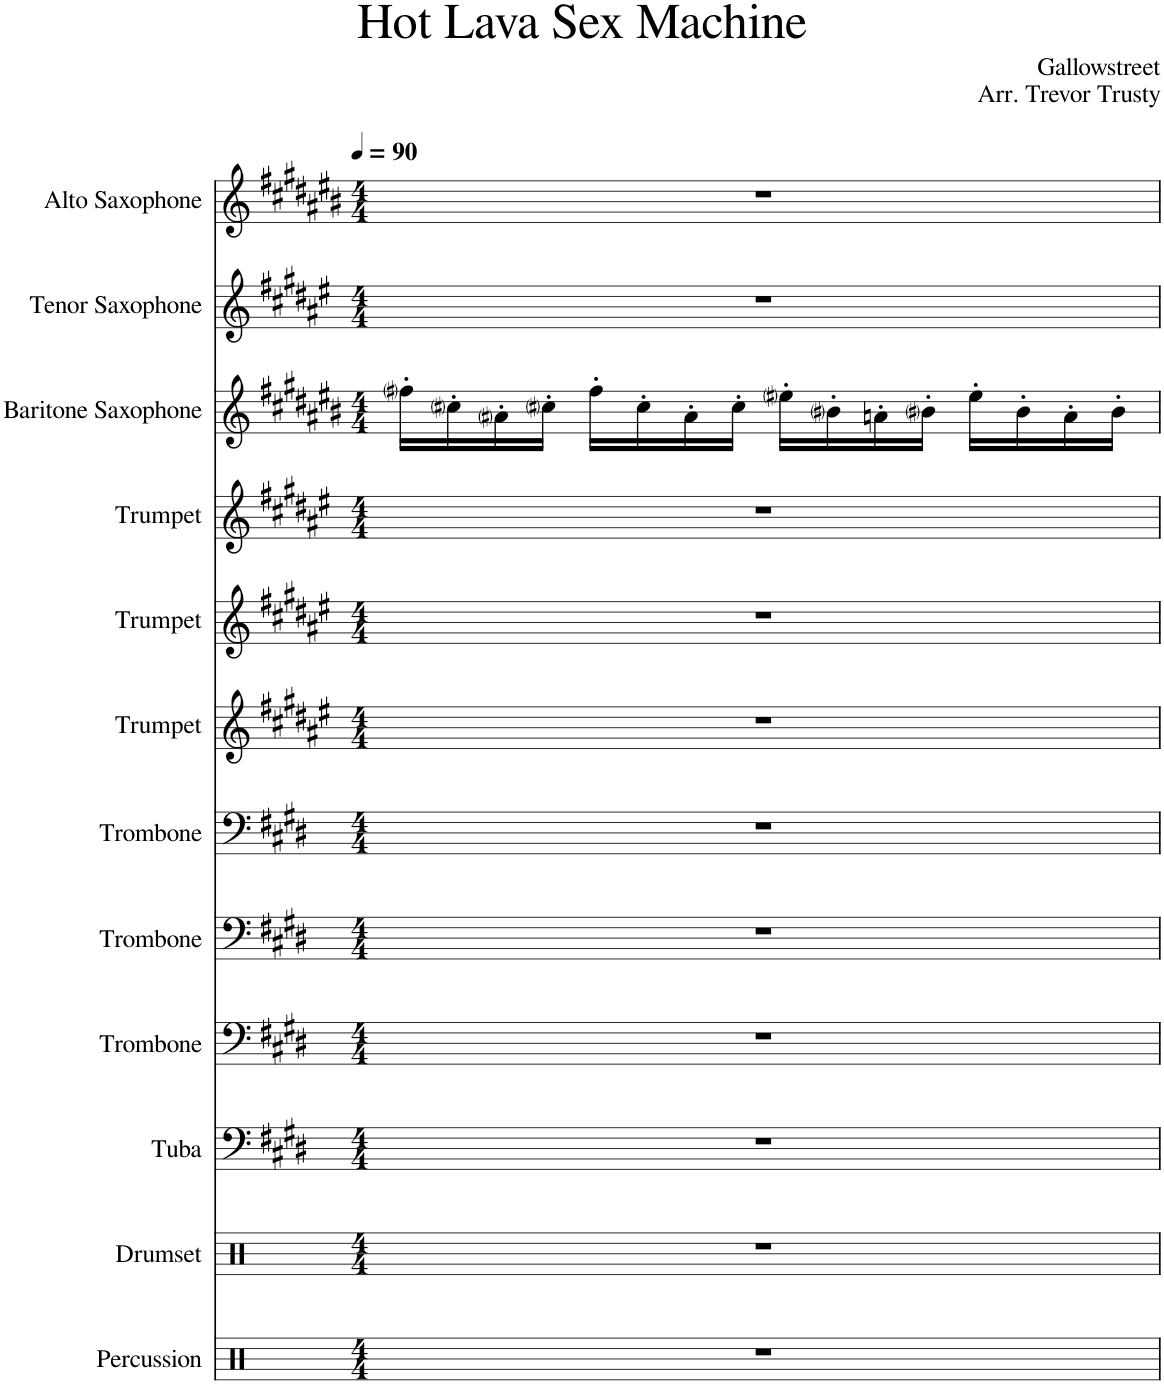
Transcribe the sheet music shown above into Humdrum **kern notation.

**kern	**kern	**kern	**kern	**kern	**kern	**kern	**kern	**kern	**kern	**kern	**kern
*part12	*part11	*part10	*part9	*part8	*part7	*part6	*part5	*part4	*part3	*part2	*part1
*staff12	*staff11	*staff10	*staff9	*staff8	*staff7	*staff6	*staff5	*staff4	*staff3	*staff2	*staff1
*I"Percussion	*I"Drumset	*I"Tuba	*I"Trombone	*I"Trombone	*I"Trombone	*I"Trumpet	*I"Trumpet	*I"Trumpet	*I"Baritone Saxophone	*I"Tenor Saxophone	*I"Alto Saxophone
*I'Perc.	*I'Drs.	*I'Tba.	*I'Tbn.	*I'Tbn.	*I'Tbn.	*I'Tpt.	*I'Tpt.	*I'Tpt.	*I'Bar. Sax.	*I'T. Sax.	*I'A. Sax.
*clefX	*clefX	*clefF4	*clefF4	*clefF4	*clefF4	*clefG2	*clefG2	*clefG2	*clefG2	*clefG2	*clefG2
*	*	*	*	*	*	*Trd1c2	*Trd1c2	*Trd1c2	*Trd12c21	*Trd8c14	*Trd5c9
*k[]	*k[]	*k[f#c#g#d#]	*k[f#c#g#d#]	*k[f#c#g#d#]	*k[f#c#g#d#]	*k[f#c#g#d#a#e#]	*k[f#c#g#d#a#e#]	*k[f#c#g#d#a#e#]	*k[f#c#g#d#a#e#b#]	*k[f#c#g#d#a#e#]	*k[f#c#g#d#a#e#b#]
*M4/4	*M4/4	*M4/4	*M4/4	*M4/4	*M4/4	*M4/4	*M4/4	*M4/4	*M4/4	*M4/4	*M4/4
*MM90	*MM90	*MM90	*MM90	*MM90	*MM90	*MM90	*MM90	*MM90	*MM90	*MM90	*MM90
=1	=1	=1	=1	=1	=1	=1	=1	=1	=1	=1	=1
1r	1r	1r	1r	1r	1r	1r	1r	1r	16ff#i'\LL	1r	1r
.	.	.	.	.	.	.	.	.	16cc#i'\	.	.
.	.	.	.	.	.	.	.	.	16a#i'\	.	.
.	.	.	.	.	.	.	.	.	16cc#i'\JJ	.	.
.	.	.	.	.	.	.	.	.	16ff#'\LL	.	.
.	.	.	.	.	.	.	.	.	16cc#'\	.	.
.	.	.	.	.	.	.	.	.	16a#'\	.	.
.	.	.	.	.	.	.	.	.	16cc#'\JJ	.	.
.	.	.	.	.	.	.	.	.	16ee#i'\LL	.	.
.	.	.	.	.	.	.	.	.	16b#i'\	.	.
.	.	.	.	.	.	.	.	.	16an'\	.	.
.	.	.	.	.	.	.	.	.	16b#i'\JJ	.	.
.	.	.	.	.	.	.	.	.	16ee#'\LL	.	.
.	.	.	.	.	.	.	.	.	16b#'\	.	.
.	.	.	.	.	.	.	.	.	16a'\	.	.
.	.	.	.	.	.	.	.	.	16b#'\JJ	.	.
=	=	=	=	=	=	=	=	=	=	=	=
*-	*-	*-	*-	*-	*-	*-	*-	*-	*-	*-	*-
